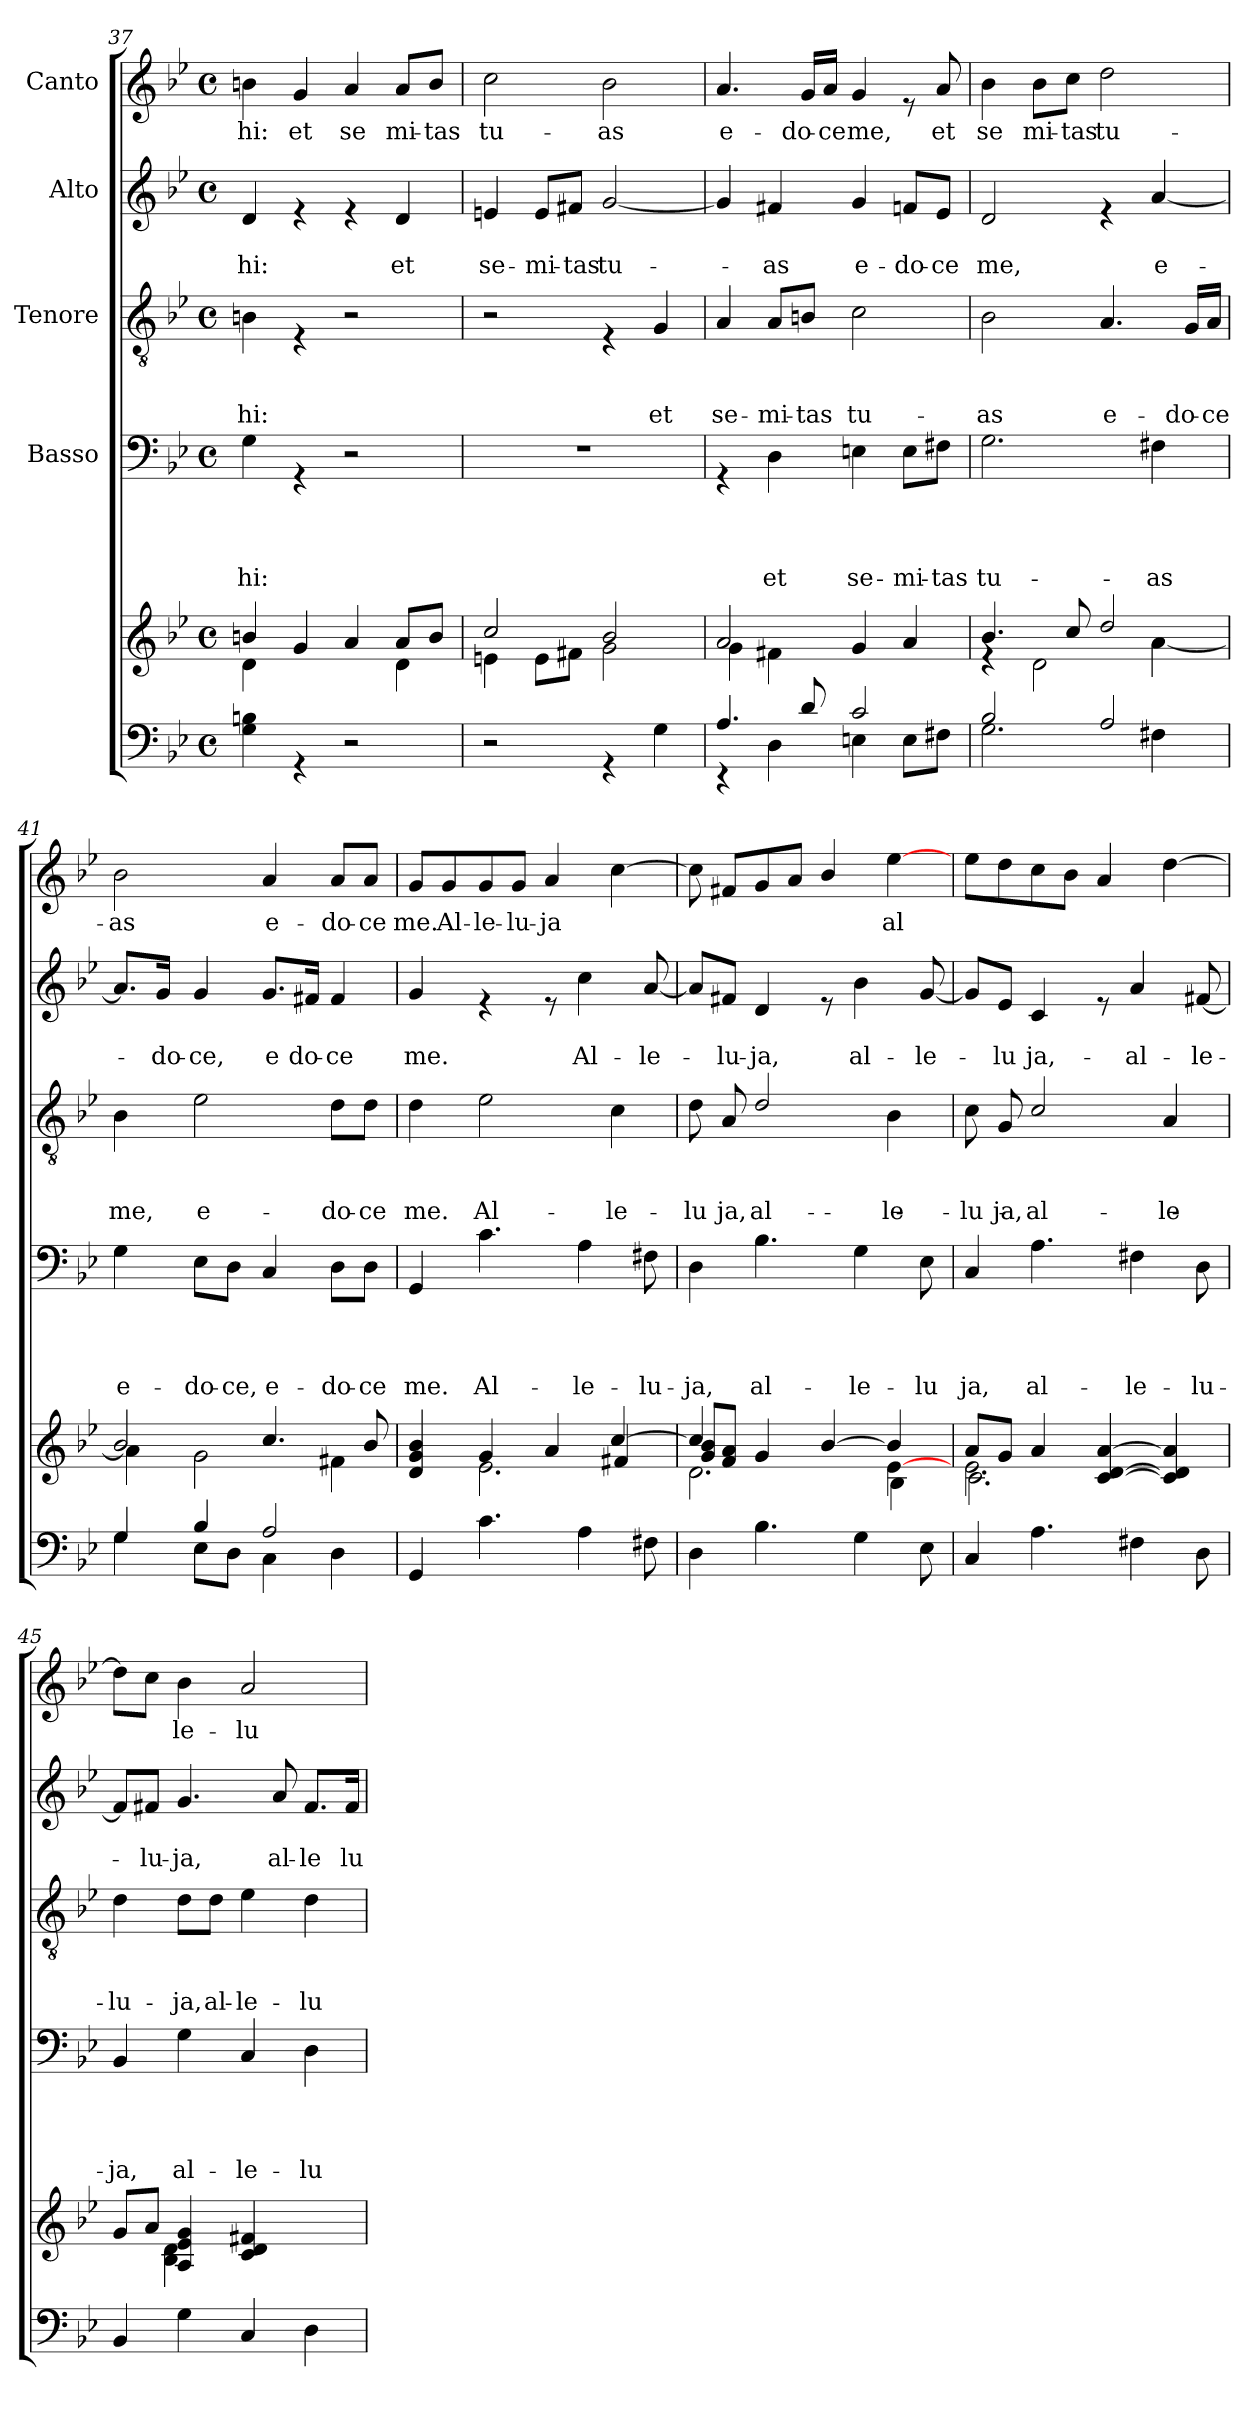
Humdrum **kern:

**kern	**kern	**kern	**text	**text	**text	**text	**kern	**text	**text	**text	**kern	**text	**text	**kern	**text
*part6	*part5	*part4	*part4	*part4	*part4	*part4	*part3	*part3	*part3	*part3	*part2	*part2	*part2	*part1	*part1
*staff6	*staff5	*staff4	*staff4	*staff4	*staff4	*staff4	*staff3	*staff3	*staff3	*staff3	*staff2	*staff2	*staff2	*staff1	*staff1
*	*	*I"Basso	*	*	*	*	*I"Tenore	*	*	*	*I"Alto	*	*	*I"Canto	*
*clefF4	*clefG2	*clefF4	*	*	*	*	*clefGv2	*	*	*	*clefG2	*	*	*clefG2	*
*k[b-e-]	*k[b-e-]	*k[b-e-]	*	*	*	*	*k[b-e-]	*	*	*	*k[b-e-]	*	*	*k[b-e-]	*
*B-:	*B-:	*B-:	*	*	*	*	*B-:	*	*	*	*B-:	*	*	*B-:	*
*M4/4	*M4/4	*M4/4	*	*	*	*	*M4/4	*	*	*	*M4/4	*	*	*M4/4	*
*met(c)	*met(c)	*met(c)	*	*	*	*	*met(c)	*	*	*	*met(c)	*	*	*met(c)	*
=37	=37	=37	=37	=37	=37	=37	=37	=37	=37	=37	=37	=37	=37	=37	=37
*	*^	*	*	*	*	*	*	*	*	*	*	*	*	*	*
!	!	!	!	!	!	!	!LO:LY:b	!	!	!	!LO:LY:b	!	!	!LO:LY:b	!	!LO:LY:b
4G\ 4Bn\	4bn/	4d\	4G\	.	.	.	hi:	4Bn\	.	.	hi:	4d/	.	-hi:	4bn\	-hi:
!	!	!	!	!	!	!	!	!	!	!	!	!	!	!	!	!LO:LY:b
4rGG	4g/	2ryy	4rGG	.	.	.	.	4rE	.	.	.	4re	.	.	4g/	et
!	!	!	!	!	!	!	!	!	!	!	!	!	!	!	!	!LO:LY:b
2r	4a/	.	2r	.	.	.	.	2r	.	.	.	4re	.	.	4a/	se
!	!	!	!	!	!	!	!	!	!	!	!	!	!	!LO:LY:b	!	!LO:LY:b
.	8a/L	4d\	.	.	.	.	.	.	.	.	.	4d/	.	et	8a/L	mi-
!	!	!	!	!	!	!	!	!	!	!	!	!	!	!	!	!LO:LY:b
.	8b/J	.	.	.	.	.	.	.	.	.	.	.	.	.	8b/J	-tas
!!LO:LB:g=z
=38	=38	=38	=38	=38	=38	=38	=38	=38	=38	=38	=38	=38	=38	=38	=38	=38
!	!	!	!	!	!	!	!	!	!	!	!	!	!	!LO:LY:b	!	!LO:LY:b
2r	2cc/	4en\	1r	.	.	.	.	2r	.	.	.	4en/	.	se-	2cc\	tu-
!	!	!	!	!	!	!	!	!	!	!	!	!	!	!LO:LY:b	!	!
.	.	8e\L	.	.	.	.	.	.	.	.	.	8e/L	.	-mi-	.	.
!	!	!	!	!	!	!	!	!	!	!	!	!	!	!LO:LY:b	!	!
.	.	8f#X\J	.	.	.	.	.	.	.	.	.	8f#X/J	.	-tas	.	.
!	!	!	!	!	!	!	!	!	!	!	!	!	!	!LO:LY:b	!	!LO:LY:b
4rGG	2b-/	2g\	.	.	.	.	.	4rE	.	.	.	[<2g/	.	tu-	2b-\	-as
!	!	!	!	!	!	!	!	!	!	!	!LO:LY:b	!	!	!	!	!
4G\	.	.	.	.	.	.	.	4G/	.	.	et	.	.	.	.	.
!!LO:PB:g=z
=39	=39	=39	=39	=39	=39	=39	=39	=39	=39	=39	=39	=39	=39	=39	=39	=39
*^	*	*	*	*	*	*	*	*	*	*	*	*	*	*	*	*
!	!	!	!	!	!	!	!	!	!	!	!	!LO:LY:b	!	!	!	!	!LO:LY:b
4.A/	4rEE	2a/	4g\	4rGG	.	.	.	.	4A/	.	.	se-	4g/]	.	.	4.a/	e-
!	!	!	!	!	!	!	!	!LO:LY:b	!	!	!	!LO:LY:b	!	!	!LO:LY:b	!	!
.	4D\	.	4f#X\	4D\	.	.	.	et	8A/L	.	.	-mi-	4f#X/	.	-as	.	.
!	!	!	!	!	!	!	!	!	!	!	!	!LO:LY:b	!	!	!	!	!LO:LY:b
8d/	.	.	.	.	.	.	.	.	8Bn/J	.	.	-tas	.	.	.	16g/LL	-do-
!	!	!	!	!	!	!	!	!	!	!	!	!	!	!	!	!	!LO:LY:b
.	.	.	.	.	.	.	.	.	.	.	.	.	.	.	.	16a/JJ	-ce
!	!	!	!	!	!	!	!	!LO:LY:b	!	!	!	!LO:LY:b	!	!	!LO:LY:b	!	!LO:LY:b
2c/	4En\	4g/	2ryy	4En\	.	.	.	se-	2c\	.	.	tu-	4g/	.	e-	4g/	me,
!	!	!	!	!	!	!	!	!LO:LY:b	!	!	!	!	!	!	!LO:LY:b	!	!
.	8E\L	4a/	.	8E\L	.	.	.	-mi-	.	.	.	.	8fn/L	.	-do-	8re	.
!	!	!	!	!	!	!	!	!LO:LY:b	!	!	!	!	!	!	!LO:LY:b	!	!LO:LY:b
.	8F#X\J	.	.	8F#X\J	.	.	.	-tas	.	.	.	.	8e-/J	.	-ce	8a/	et
=40	=40	=40	=40	=40	=40	=40	=40	=40	=40	=40	=40	=40	=40	=40	=40	=40	=40
!	!	!	!	!	!	!	!	!LO:LY:b	!	!	!	!LO:LY:b	!	!	!LO:LY:b	!	!LO:LY:b
2B-/	2.G\	4.b-/	4re	2.G\	.	.	.	tu-	2B-\	.	.	-as	2d/	.	me,	4b-\	se
!	!	!	!	!	!	!	!	!	!	!	!	!	!	!	!	!	!LO:LY:b
.	.	.	2d\	.	.	.	.	.	.	.	.	.	.	.	.	8b-\L	mi-
!	!	!	!	!	!	!	!	!	!	!	!	!	!	!	!	!	!LO:LY:b
.	.	8cc/	.	.	.	.	.	.	.	.	.	.	.	.	.	8cc\J	-tas
!	!	!	!	!	!	!	!	!	!	!	!	!LO:LY:b	!	!	!	!	!LO:LY:b
2A/	.	2dd/	.	.	.	.	.	.	4.A/	.	.	e-	4re	.	.	2dd\	tu-
!	!	!	!	!	!	!	!	!LO:LY:b	!	!	!	!	!	!	!LO:LY:b	!	!
.	4F#X\	.	[>4a\	4F#X\	.	.	.	-as	.	.	.	.	[<4a/	.	e-	.	.
!	!	!	!	!	!	!	!	!	!	!	!	!LO:LY:b	!	!	!	!	!
.	.	.	.	.	.	.	.	.	16G/LL	.	.	-do-	.	.	.	.	.
!	!	!	!	!	!	!	!	!	!	!	!	!LO:LY:b	!	!	!	!	!
.	.	.	.	.	.	.	.	.	16A/JJ	.	.	-ce	.	.	.	.	.
=41	=41	=41	=41	=41	=41	=41	=41	=41	=41	=41	=41	=41	=41	=41	=41	=41	=41
!	!	!	!	!	!	!	!	!LO:LY:b	!	!	!	!LO:LY:b	!	!	!	!	!LO:LY:b
4G/	4G\	2b-/	4a\]	4G\	.	.	.	e-	4B-\	.	.	me,	8.a/L]	.	.	2b-\	-as
!	!	!	!	!	!	!	!	!	!	!	!	!	!	!	!LO:LY:b	!	!
.	.	.	.	.	.	.	.	.	.	.	.	.	16g/Jk	.	-do-	.	.
!	!	!	!	!	!	!	!	!LO:LY:b	!	!	!	!LO:LY:b	!	!	!LO:LY:b	!	!
4B-/	8E-\L	.	2g\	8E-\L	.	.	.	-do-	2e-\	.	.	e-	4g/	.	-ce,	.	.
!	!	!	!	!	!	!	!	!LO:LY:b	!	!	!	!	!	!	!	!	!
.	8D\J	.	.	8D\J	.	.	.	-ce,	.	.	.	.	.	.	.	.	.
!	!	!	!	!	!	!	!	!LO:LY:b	!	!	!	!	!	!	!LO:LY:b	!	!LO:LY:b
2A/	4C\	4.cc/	.	4C/	.	.	.	e-	.	.	.	.	8.g/L	.	e	4a/	e-
!	!	!	!	!	!	!	!	!	!	!	!	!	!	!	!LO:LY:b	!	!
.	.	.	.	.	.	.	.	.	.	.	.	.	16f#X/Jk	.	do-	.	.
!	!	!	!	!	!	!	!	!LO:LY:b	!	!	!	!LO:LY:b	!	!	!LO:LY:b	!	!LO:LY:b
.	4D\	.	4f#X\	8D\L	.	.	.	-do-	8d\L	.	.	-do-	4f#/	.	-ce	8a/L	-do-
!	!	!	!	!	!	!	!	!LO:LY:b	!	!	!	!LO:LY:b	!	!	!	!	!LO:LY:b
.	.	8b-/	.	8D\J	.	.	.	-ce	8d\J	.	.	-ce	.	.	.	8a/J	-ce
*v	*v	*	*	*	*	*	*	*	*	*	*	*	*	*	*	*	*
=42	=42	=42	=42	=42	=42	=42	=42	=42	=42	=42	=42	=42	=42	=42	=42	=42
*	*	*^	*	*	*	*	*	*	*	*	*	*	*	*	*	*
!	!	!	!	!	!	!	!	!LO:LY:b	!	!	!	!LO:LY:b	!	!	!LO:LY:b	!	!LO:LY:b
4GG/	4d/ 4g/ 4b-/	4ryy	2.ryy	4GG/	.	.	.	me.	4d\	.	.	me.	4g/	.	me.	8g/L	me.
!	!	!	!	!	!	!	!	!	!	!	!	!	!	!	!	!	!LO:LY:b
.	.	.	.	.	.	.	.	.	.	.	.	.	.	.	.	8g/	Al-
!	!	!	!	!	!	!	!	!LO:LY:b	!	!	!	!LO:LY:b	!	!	!	!	!LO:LY:b
4.c\	4g/	2.e-\	.	4.c\	.	.	.	Al-	2e-\	.	.	Al-	4re	.	.	8g/	-le-
!	!	!	!	!	!	!	!	!	!	!	!	!	!	!	!	!	!LO:LY:b
.	.	.	.	.	.	.	.	.	.	.	.	.	.	.	.	8g/J	-lu-
!	!	!	!	!	!	!	!	!	!	!	!	!	!	!	!	!	!LO:LY:b
.	4a/	.	.	.	.	.	.	.	.	.	.	.	8re	.	.	4a/	-ja
!	!	!	!	!	!	!	!	!LO:LY:b	!	!	!	!	!	!	!LO:LY:b	!	!
4A\	.	.	.	4A\	.	.	.	-le-	.	.	.	.	4cc\	.	Al-	.	.
!	!	!	!	!	!	!	!	!	!	!	!	!LO:LY:b	!	!	!	!	!
.	[<4cc/	.	4f#X/	.	.	.	.	.	4c\	.	.	-le-	.	.	.	[>4cc\	.
!	!	!	!	!	!	!	!	!LO:LY:b	!	!	!	!	!	!	!LO:LY:b	!	!
8F#X\	.	.	.	8F#X\	.	.	.	-lu-	.	.	.	.	[<8a/	.	-le-	.	.
!!LO:LB:g=z
=43	=43	=43	=43	=43	=43	=43	=43	=43	=43	=43	=43	=43	=43	=43	=43	=43	=43
*	*	*	*^	*	*	*	*	*	*	*	*	*	*	*	*	*	*
!	!	!	!	!	!	!	!	!	!LO:LY:b	!	!	!	!LO:LY:b	!	!	!	!	!
*	*	*	*	*	*	*	*	*	*	*^	*	*	*	*	*	*	*^	*
4D\	4cc/]	8g/ 8b-/L	2.d\	2.ryy	4D\	.	.	.	-ja,	8d\	8ryy	.	.	-lu	8a/L]	.	.	8cc\]	8ryy	.
!	!	!	!	!	!	!	!	!	!	!	!	!	!	!LO:LY:b	!	!	!LO:LY:b	!	!	!
.	.	8f/ 8a/J	.	.	.	.	.	.	.	8ryy	8A/	.	.	-ja,-	8f#X/J	.	-lu-	4.ryy	8f#X/L	.
!	!	!	!	!	!	!	!	!	!LO:LY:b	!	!	!	!	!LO:LY:b	!	!	!LO:LY:b	!	!	!
4.B-\	4g/	2.ryy	.	.	4.B-\	.	.	.	al-	2d/	2ryy	.	.	al-	4d/	.	-ja,	.	8g/	.
.	.	.	.	.	.	.	.	.	.	.	.	.	.	.	.	.	.	.	8a/J	.
.	[<4b-/	.	.	.	.	.	.	.	.	.	.	.	.	.	8re	.	.	4b-/	4ryy	.
!	!	!	!	!	!	!	!	!	!LO:LY:b	!	!	!	!	!	!	!	!LO:LY:b	!	!	!
4G\	.	.	.	.	4G\	.	.	.	-le-	.	.	.	.	.	4b-\	.	al-	.	.	.
!	!	!	!	!	!	!	!	!	!	!	!	!	!	!LO:LY:b	!	!	!	!	!	!LO:LY:b
.	4b-/]	.	[>4e-\	4B-\	.	.	.	.	.	4ryy	4B-\	.	.	-le-	.	.	.	4ryy	[>4ee-\	al-
!	!	!	!	!	!	!	!	!	!LO:LY:b	!	!	!	!	!	!	!	!LO:LY:b	!	!	!
8E-\	.	.	.	.	8E-\	.	.	.	-lu	.	.	.	.	.	[<8g/	.	-le-	.	.	.
*	*	*	*v	*v	*	*	*	*	*	*	*	*	*	*	*	*	*	*v	*v	*
!!LO:PB:g=z
=44	=44	=44	=44	=44	=44	=44	=44	=44	=44	=44	=44	=44	=44	=44	=44	=44	=44	=44
!	!	!	!	!	!	!	!	!LO:LY:b	!	!	!	!	!LO:LY:b	!	!	!	!	!
4C/	8a/L	2.e-\	2.c\	4C/	.	.	.	ja,	8c\	8ryy	.	.	-lu-	8g/L]	.	.	8ee-\L	.
!	!	!	!	!	!	!	!	!	!	!	!	!	!LO:LY:b	!	!	!LO:LY:b	!	!
.	8g/J	.	.	.	.	.	.	.	8ryy	8G/	.	.	-ja,	8e-/J	.	-lu	8dd\	.
!	!	!	!	!	!	!	!	!LO:LY:b	!	!	!	!	!LO:LY:b	!	!	!LO:LY:b	!	!
4.A\	4a/	.	.	4.A\	.	.	.	al-	2c/	2ryy	.	.	-al-	4c/	.	ja,-	8cc\	.
.	.	.	.	.	.	.	.	.	.	.	.	.	.	.	.	.	8b-\J	.
.	[<4c/ [<4d/ [<4a/	.	.	.	.	.	.	.	.	.	.	.	.	8re	.	.	4a/	.
!	!	!	!	!	!	!	!	!LO:LY:b	!	!	!	!	!	!	!	!LO:LY:b	!	!
4F#X\	.	.	.	4F#X\	.	.	.	-le-	.	.	.	.	.	4a/	.	-al-	.	.
!	!	!	!	!	!	!	!	!	!	!	!	!	!LO:LY:b	!	!	!	!	!
.	4c/] 4d/] 4a/]	4ryy	4ryy	.	.	.	.	.	4ryy	4A/	.	.	le-	.	.	.	[>4dd\	.
!	!	!	!	!	!	!	!	!LO:LY:b	!	!	!	!	!	!	!	!LO:LY:b	!	!
8D\	.	.	.	8D\	.	.	.	-lu-	.	.	.	.	.	[<8f#X/	.	-le-	.	.
*	*	*v	*v	*	*	*	*	*	*v	*v	*	*	*	*	*	*	*	*
=45	=45	=45	=45	=45	=45	=45	=45	=45	=45	=45	=45	=45	=45	=45	=45	=45
!	!	!	!	!	!	!	!LO:LY:b	!	!	!	!LO:LY:b	!	!	!	!	!
4BB-/	8g/L	4ryy	4BB-/	.	.	.	-ja,	4d\	.	.	-lu-	8f#/L]	.	.	8dd\L]	.
!	!	!	!	!	!	!	!	!	!	!	!	!	!	!LO:LY:b	!	!
.	8a/J	.	.	.	.	.	.	.	.	.	.	8f#X/J	.	-lu-	8cc\J	.
!	!	!	!	!	!	!	!LO:LY:b	!	!	!	!LO:LY:b	!	!	!LO:LY:b	!	!LO:LY:b
4G\	4A/ 4e-/ 4g/	4B-\ 4d\	4G\	.	.	.	al-	8d\L	.	.	-ja,	4.g/	.	-ja,	4b-\	-le-
!	!	!	!	!	!	!	!	!	!	!	!LO:LY:b	!	!	!	!	!
.	.	.	.	.	.	.	.	8d\J	.	.	al-	.	.	.	.	.
!	!	!	!	!	!	!	!LO:LY:b	!	!	!	!LO:LY:b	!	!	!	!	!LO:LY:b
4C/	4c/ 4d/ 4f#X/	4ryy	4C/	.	.	.	-le-	4e-\	.	.	-le-	.	.	.	2a/	-lu-
!	!	!	!	!	!	!	!	!	!	!	!	!	!	!LO:LY:b	!	!
.	.	.	.	.	.	.	.	.	.	.	.	8a/	.	al-	.	.
!	!	!	!	!	!	!	!LO:LY:b	!	!	!	!LO:LY:b	!	!	!LO:LY:b	!	!
4D\	4ryy	4ryy	4D\	.	.	.	-lu-	4d\	.	.	-lu-	8.f#/L	.	-le	.	.
!	!	!	!	!	!	!	!	!	!	!	!	!	!	!LO:LY:b	!	!
.	.	.	.	.	.	.	.	.	.	.	.	16f#/Jk	.	lu-	.	.
*	*v	*v	*	*	*	*	*	*	*	*	*	*	*	*	*	*
=	=	=	=	=	=	=	=	=	=	=	=	=	=	=	=
*-	*-	*-	*-	*-	*-	*-	*-	*-	*-	*-	*-	*-	*-	*-	*-
